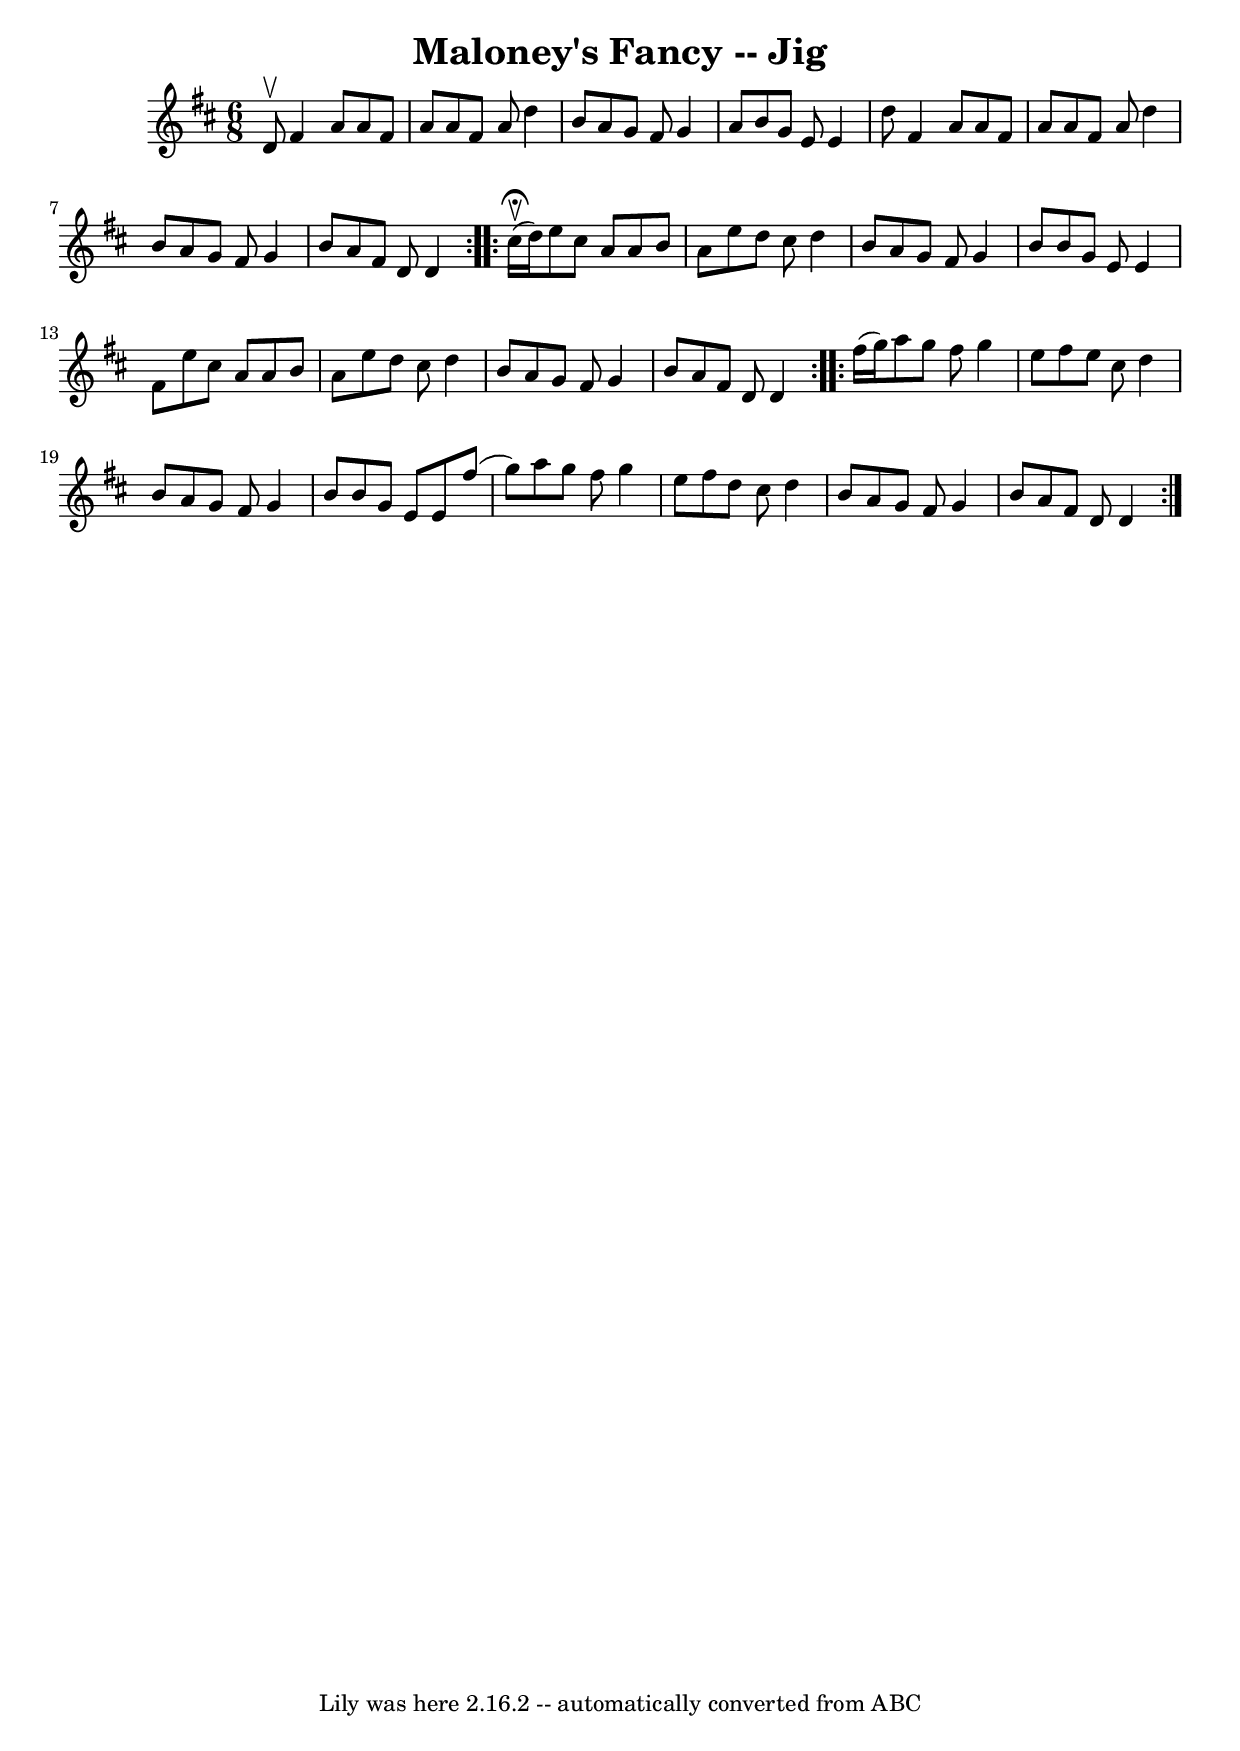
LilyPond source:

\version "2.16.2"
\include "Mammoth.ily"
\header {
  %% book = "Ryan's Mammoth Collection"
 crossRefNumber = "1"
 footnotes = "\\\\90 473"
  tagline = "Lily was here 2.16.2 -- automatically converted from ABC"
  title = "Maloney's Fancy -- Jig"

}
voicedefault =  {



  \repeat volta 2 {

    \time 6/8 
    \key d \major d'8^\upbow  |
 fs'4 a'8 a'8 fs'8 a'8     |
 a'8 fs'8 a'8 d''4 b'8    |
 a'8 g'8 fs'8 g'4 a'8     |
 b'8 g'8 e'8 e'4 d''8     |
 fs'4 a'8 a'8 fs'8 a'8    |
 a'8 fs'8 a'8 d''4 b'8     |
 a'8 g'8 fs'8 g'4 b'8    |
    
 a'8 fs'8 d'8 d'4    
  }     
  \repeat volta 2 { cs''16^\fermata^\upbow(d''16)  |
 e''8 cs''8 a'8 a'8 b'8 a'8     |
 e''8 d''8 cs''8 d''4 b'8    |
 a'8 g'8 fs'8 g'4 b'8     |
 b'8 g'8 e'8 e'4 fs'8     |
 e''8 cs''8 a'8 a'8 b'8 a'8    |
 e''8 d''8 cs''8 d''4 b'8     |
 a'8 g'8 fs'8 g'4 b'8    |
 a'8 fs'8 d'8 d'4  
  }     
  \repeat volta 2 {
 fs''16 ( g''16)  |
 a''8 g''8 fs''8 g''4 e''8    |
 fs''8 e''8 cs''8 d''4 b'8     |
 a'8 g'8 fs'8 g'4 b'8     |
 b'8 g'8 e'8 e'8 fs''8 (g''8)    |
 a''8 g''8 fs''8 g''4 e''8    |
 fs''8 d''8 cs''8 d''4 b'8     |
 a'8 g'8 fs'8 g'4 b'8    |
 a'8 fs'8 d'8 d'4      
  }   

}

\score{
  <<

    \context Staff="default"
    {
      \voicedefault 
      
    }

  >>
  \layout {
    
  }
  \midi {
  }

}
